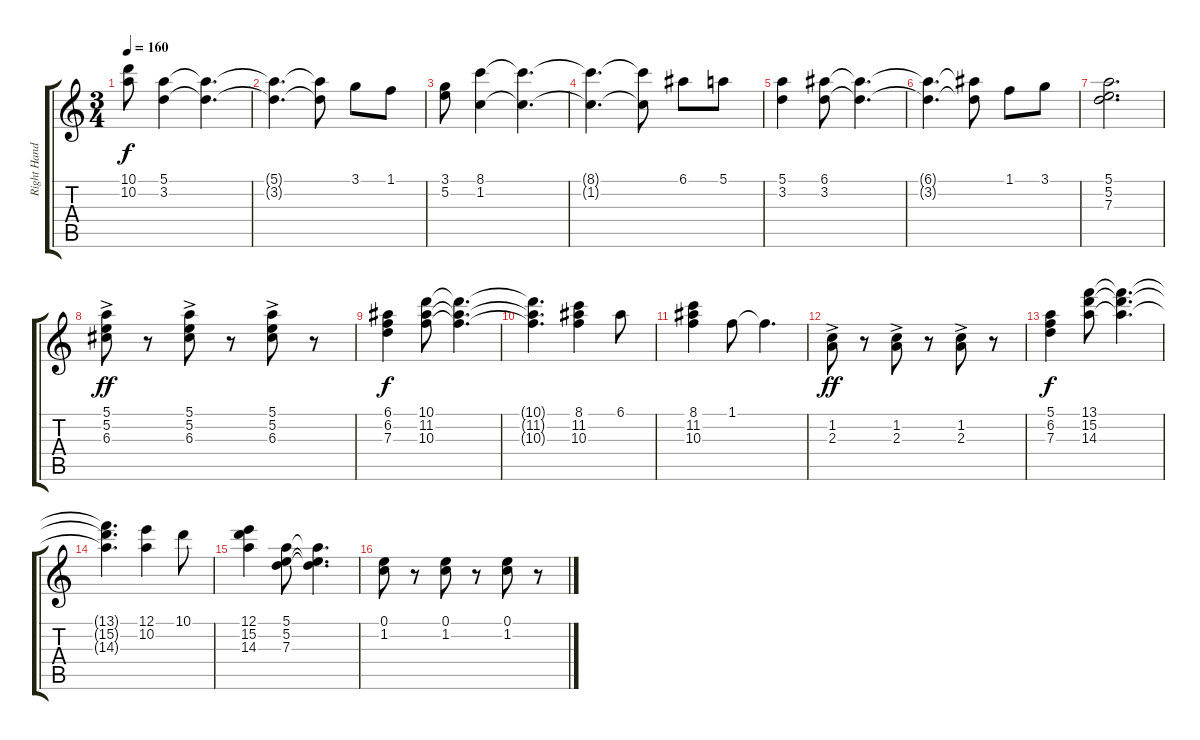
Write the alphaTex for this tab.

\track ("Right Hand" "Right Hand") {instrument acousticguitarsteel}
\staff {score tabs}
\tuning (E4 B3 G3 D3 A2 E2) {hide}
\ts (3 4)
\tempo 160
\clef g2
\ks c
(10.1 10.2).8{dy f} (5.1 3.2).4 (5.1{t} 3.2{t}).4{d} |
(5.1{t} 3.2{t}).4{d} (5.1{t} 3.2{t}).8 3.1.8 1.1.8 |
(3.1 5.2).8 (8.1 1.2).4 (8.1{t} 1.2{t}).4{d} |
(8.1{t} 1.2{t}).4{d} (8.1{t} 1.2{t}).8 6.1.8 5.1.8 |
(5.1 3.2).4 (6.1 3.2).8 (6.1{t} 3.2{t}).4{d} |
(6.1{t} 3.2{t}).4{d} (6.1{t} 3.2{t}).8 1.1.8 3.1.8 |
(5.1 5.2 7.3).2{d} |
(5.1{ac} 5.2{ac} 6.3{ac}).8{dy ff} r.8 (5.1{ac} 5.2{ac} 6.3{ac}).8 r.8 (5.1{ac} 5.2{ac} 6.3{ac}).8 r.8 |
(6.1 6.2 7.3).4{dy f} (10.1 11.2 10.3).8 (10.1{t} 11.2{t} 10.3{t}).4{d} |
(10.1{t} 11.2{t} 10.3{t}).4{d} (8.1 11.2 10.3).4 6.1.8 |
(8.1 11.2 10.3).4 1.1.8 1.1{t}.4{d} |
(1.2{ac} 2.3{ac}).8{dy ff} r.8 (1.2{ac} 2.3{ac}).8 r.8 (1.2{ac} 2.3{ac}).8 r.8 |
(5.1 6.2 7.3).4{dy f} (13.1 15.2 14.3).8 (13.1{t} 15.2{t} 14.3{t}).4{d} |
(13.1{t} 15.2{t} 14.3{t}).4{d} (12.1 10.2).4 10.1.8 |
(12.1 15.2 14.3).4 (5.1 5.2 7.3).8 (5.1{t} 5.2{t} 7.3{t}).4{d} |
(0.1 1.2).8 r.8 (0.1 1.2).8 r.8 (0.1 1.2).8 r.8
